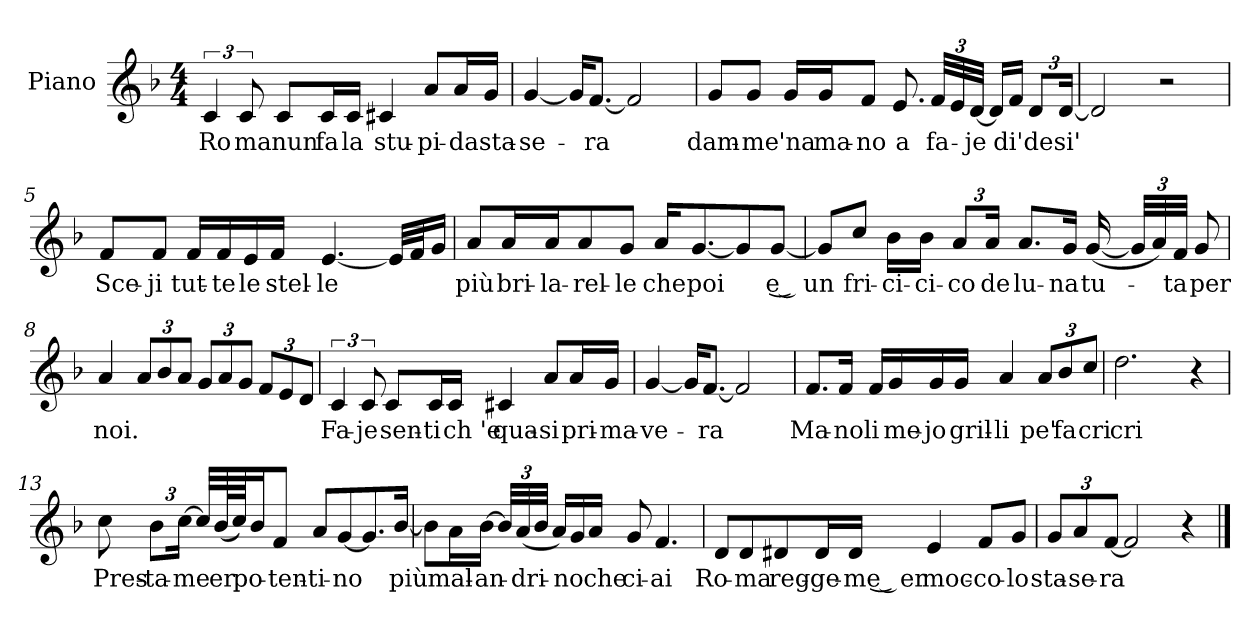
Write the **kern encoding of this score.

**kern	**text
*part1	*part1
*staff1	*staff1
*I"Piano	*
*I'Pno.	*
*clefG2	*
*k[b-]	*
*F:	*
*M4/4	*
=1	=1
6c/	Ro
12c/	ma
8c/L	nun
16c/L	fa
16c/JJ	la
4c#X/	stu-
8a/L	-pi-
16a/L	-da
16g/JJ	sta-
=2	=2
[4g/	-se-
16g/KL]	.
[8.f/J	-ra
2f/]	.
!!LO:LB:g=z
=3	=3
8g/L	dam-
8g/J	-me
16g/LL	'na
16g/J	ma-
8f/J	no
8.e/	a
*Xbrackettup	*
48f/LLL	fa-
48e/	.
[48d/JJJ	-je
16d/LL]	.
16f/JJ	di'
12d/L	de
[24d/Jk	si'
=4	=4
2d/]	.
2r	.
!!LO:LB:g=z
=5	=5
8f/L	Sce-
8f/J	-ji
16f/LL	tut-
16f/	-te
16e/	le
16f/JJ	stel-
[4.e/	-le
32e/LLL]	.
32f/J	.
16g/JJ	.
=6	=6
8a/L	più
16a/L	bri-
16a/J	-la-
8a/	-rel-
8g/J	-le
16a/KL	che
[8.g/	poi
8g/]	.
[8g/J	e͜ un
!!LO:LB:g=z
=7	=7
8g/L]	.
8cc/J	fri-
16b-\LL	-ci-
16b-\JJ	-ci-
12a/L	-co
24a/Jk	de
8.a/L	lu-
16g/Jk	-na
([16g/	tu-
48g/LLL]	.
48a/)	.
48f/JJJ	-ta
8g/	per
=8	=8
4a/	noi.
12a/L	.
12b-/	.
12a/J	.
12g/L	.
12a/	.
12g/J	.
12f/L	.
12e/	.
12d/J	.
!!LO:LB:g=z
=9	=9
*brackettup	*
6c/	Fa-
12c/	-je
8c/L	sen-
16c/L	-ti
16c/JJ	ch 'e
4c#X/	qua-
8a/L	-si
16a/L	pri-
16g/JJ	-ma-
=10	=10
[4g/	-ve-
16g/KL]	.
[8.f/J	-ra
2f/]	.
!!LO:LB:g=z
=11	=11
8.f/L	Ma-
16f/Jk	-no
16f/LL	li
16g/	me-
16g/	-jo
16g/JJ	gril-
4a/	-li
*Xbrackettup	*
12a/L	pe'
12b-/	fa
12cc/J	cri
=12	=12
2.dd\	cri
4r	.
!!LO:LB:g=z
=13	=13
8cc\	Pres-
12b-\L	-ta-
[24cc\Jk	-me
32cc/LLL]	.
(64b-/L	er
64cc/JJ)	.
16b-/J	po-
8f/J	-ten-
8a/L	-ti-
[8g/	-no
8.g/]	.
[16b-/Jk	più
=14	=14
8b-\L]	.
16a\L	mal-
[16b-\JJ	-an-
48b-/LLL]	.
(48a/	-dri-
48b-/JJJ	.
16a/LL)	.
16g/	-no
16a/JJ	che
8g/	ci-
4.f/	-ai
!!LO:LB:g=z
=15	=15
8d/L	Ro-
8d/	-ma
8d#X/	reg-
16d#/L	-ge-
16d#/JJ	-me͜ er
4e/	moc-
8f/L	-co-
8g/J	-lo
=16	=16
12g/L	sta-
12a/	-se-
[12f/J	-ra
2f/]	.
4r	.
==	==
*-	*-
